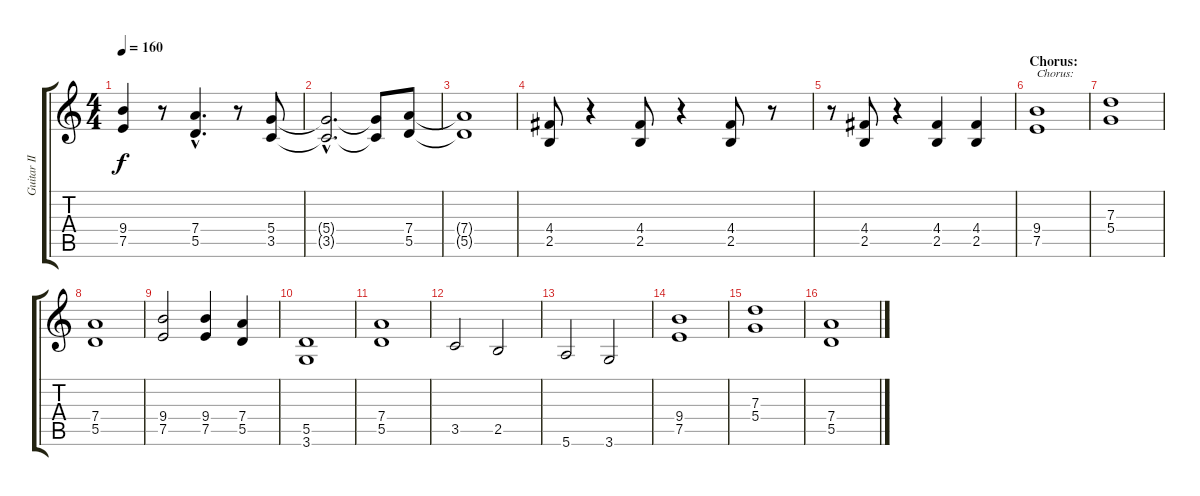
\track ("Guitar II" "Guitar II") {instrument distortionguitar}
\staff {score tabs}
\tuning (E4 B3 G3 D3 A2 E2) {hide}
\ts (4 4)
\tempo 160
\clef g2
\ks c
(9.4{t} 7.5{t}).4{dy f} r.8 (7.4{hac} 5.5{hac}).4{d} r.8 (5.4 3.5).8 |
(5.4{hac t} 3.5{hac t}).2{d} (5.4{t} 3.5{t}).8 (7.4 5.5).8 |
(7.4{t} 5.5{t}).1 |
(4.4 2.5).8 r.4 (4.4 2.5).8 r.4 (4.4 2.5).8 r.8 |
r.8 (4.4 2.5).8 r.4 (4.4 2.5).4 (4.4 2.5).4 |
\section ("" "Chorus:")
(9.4 7.5).1{txt "Chorus:"} |
(7.3 5.4).1 |
(7.4 5.5).1 |
(9.4 7.5).2 (9.4 7.5).4 (7.4 5.5).4 |
(5.5 3.6).1 |
(7.4 5.5).1 |
3.5.2 2.5.2 |
5.6.2 3.6.2 |
(9.4 7.5).1 |
(7.3 5.4).1 |
(7.4 5.5).1
